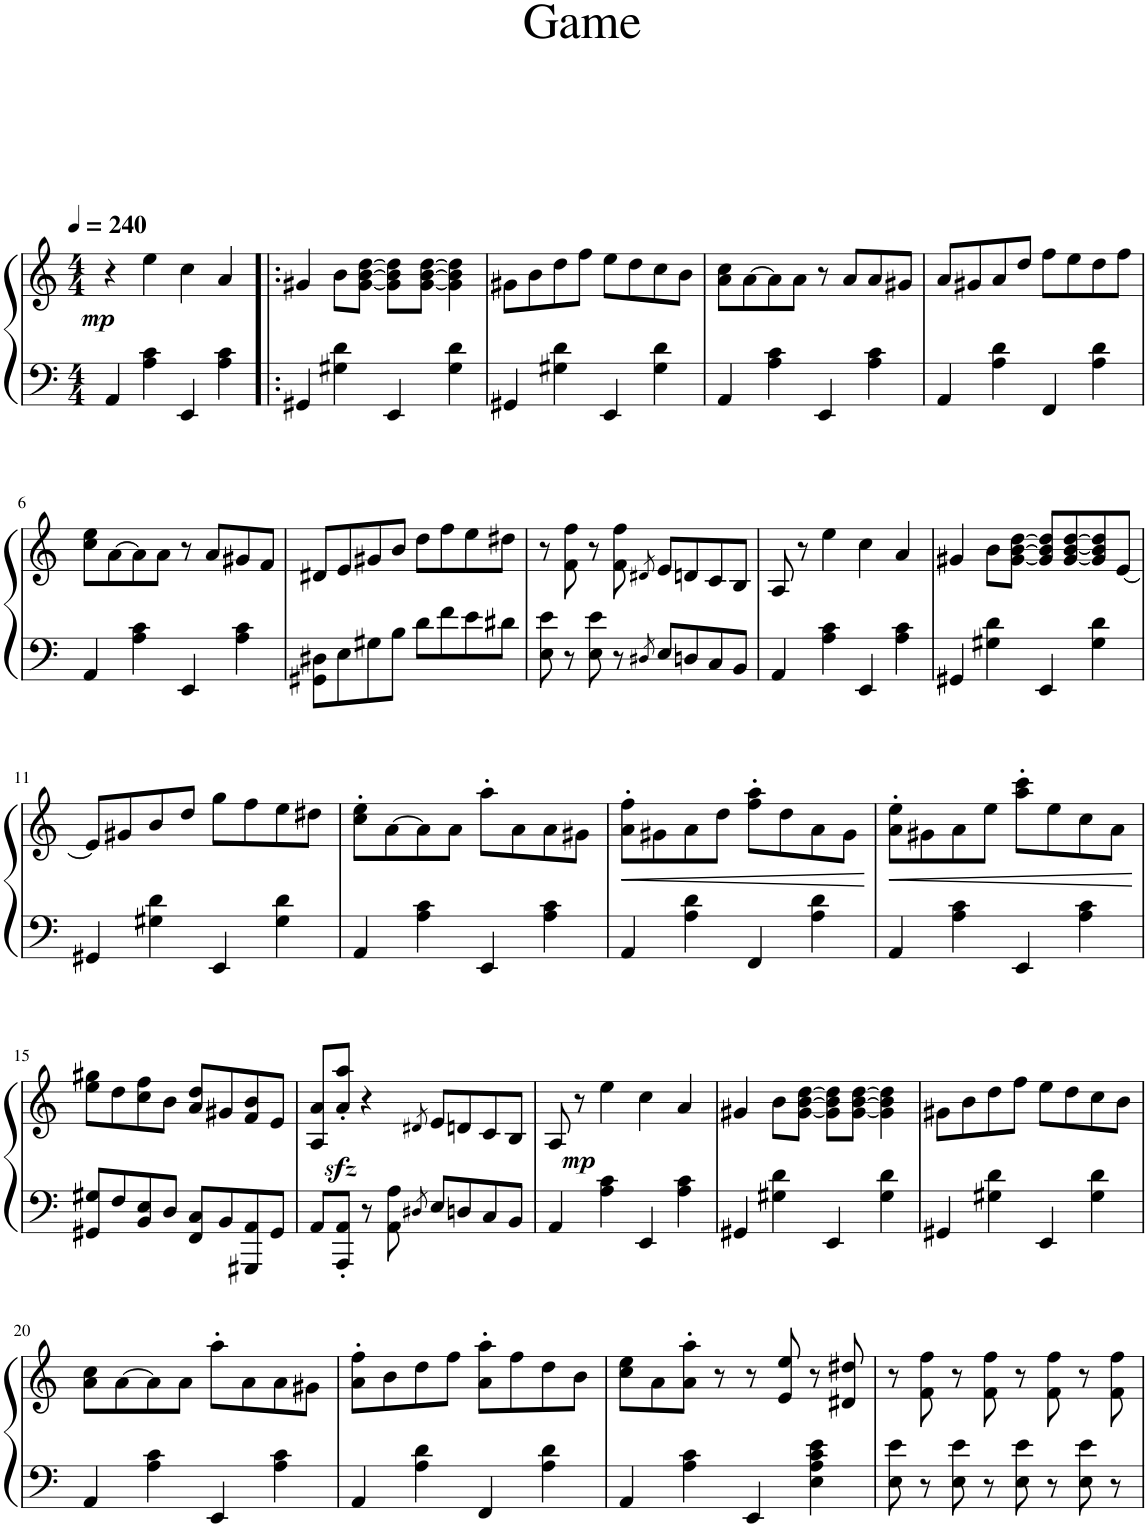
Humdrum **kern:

**kern	**kern	**dynam
*part1	*part1	*part1
*staff2	*staff1	*staff1/2
*I"피아노	*	*
*clefF4	*clefG2	*
*k[]	*k[]	*
*M4/4	*M4/4	*
*MM240	*MM240	*
=1	=1	=1
!	!	!LO:DY:b
4AA/	4r	mp
4A\ 4c\	4ee\	.
4EE/	4cc\	.
4A\ 4c\	4a/	.
=2!|:	=2!|:	=2!|:
4GG#X/	4g#X/	.
4G#X\ 4d\	8b\L	.
.	[8g#\ [8b\ [8dd\J	.
4EE/	8g#\] 8b\] 8dd\]L	.
.	[8g#\ [8b\ [8dd\J	.
4G#\ 4d\	4g#\] 4b\] 4dd\]	.
=3	=3	=3
4GG#X/	8g#X\L	.
.	8b\	.
4G#X\ 4d\	8dd\	.
.	8ff\J	.
4EE/	8ee\L	.
.	8dd\	.
4G#\ 4d\	8cc\	.
.	8b\J	.
=4	=4	=4
4AA/	8a\ 8cc\L	.
.	[8a\	.
4A\ 4c\	8a\]	.
.	8a\J	.
4EE/	8r	.
.	8a/L	.
4A\ 4c\	8a/	.
.	8g#X/J	.
=5	=5	=5
4AA/	8a/L	.
.	8g#X/	.
4A\ 4d\	8a/	.
.	8dd/J	.
4FF/	8ff\L	.
.	8ee\	.
4A\ 4d\	8dd\	.
.	8ff\J	.
!!LO:LB:g=z
=6	=6	=6
4AA/	8cc\ 8ee\L	.
.	[8a\	.
4A\ 4c\	8a\]	.
.	8a\J	.
4EE/	8r	.
.	8a/L	.
4A\ 4c\	8g#X/	.
.	8f/J	.
=7	=7	=7
8GG#X\ 8D#X\L	8d#X/L	.
8E\	8e/	.
8G#X\	8g#X/	.
8B\J	8b/J	.
8d\L	8dd\L	.
8f\	8ff\	.
8e\	8ee\	.
8d#X\J	8dd#X\J	.
=8	=8	=8
8E\ 8e\	8r	.
8r	8f\ 8ff\	.
8E\ 8e\	8r	.
8r	8f\ 8ff\	.
8qD#X/	8qd#X/	.
8E/L	8e/L	.
8Dn/	8dn/	.
8C/	8c/	.
8BB/J	8B/J	.
=9	=9	=9
4AA/	8A/	.
.	8r	.
4A\ 4c\	4ee\	.
4EE/	4cc\	.
4A\ 4c\	4a/	.
=10	=10	=10
4GG#X/	4g#X/	.
4G#X\ 4d\	8b\L	.
.	[8g#\ [8b\ [8dd\J	.
4EE/	8g#/] 8b/] 8dd/]L	.
.	[8g#/ [8b/ [8dd/	.
4G#\ 4d\	8g#/] 8b/] 8dd/]	.
.	[8e/J	.
!!LO:LB:g=z
=11	=11	=11
4GG#X/	8e/L]	.
.	8g#X/	.
4G#X\ 4d\	8b/	.
.	8dd/J	.
4EE/	8gg\L	.
.	8ff\	.
4G#\ 4d\	8ee\	.
.	8dd#X\J	.
=12	=12	=12
4AA/	8cc\' 8ee\'L	.
.	[8a\	.
4A\ 4c\	8a\]	.
.	8a\J	.
4EE/	8aa'\L	.
.	8a\	.
4A\ 4c\	8a\	.
.	8g#X\J	.
=13	=13	=13
!	!	!LO:HP:b
4AA/	8a\' 8ff\'L	<
.	8g#X\	.
4A\ 4d\	8a\	.
.	8dd\J	.
4FF/	8ff\' 8aa\'L	.
.	8dd\	.
4A\ 4d\	8a\	.
.	8g#\J	.
.	.	[
=14	=14	=14
!	!	!LO:HP:b
4AA/	8a\' 8ee\'L	<
.	8g#X\	.
4A\ 4c\	8a\	.
.	8ee\J	.
4EE/	8aa\' 8ccc\'L	.
.	8ee\	.
4A\ 4c\	8cc\	.
.	8a\J	.
.	.	[
!!LO:LB:g=z
=15	=15	=15
8GG#X/ 8G#X/L	8ee\ 8gg#X\L	.
8F/	8dd\	.
8BB/ 8E/	8cc\ 8ff\	.
8D/J	8b\J	.
8FF/ 8C/L	8a/ 8dd/L	.
8BB/	8g#X/	.
8GGG#X/ 8AA/	8f/ 8b/	.
8GG#/J	8e/J	.
=16	=16	=16
8AA/L	8A/ 8a/L	.
8AAA/' 8AA/'J	8a/zz<' 8aa/zz<'J	.
8r	4r	.
8AA\ 8A\	.	.
8qD#X/	8qd#X/	.
8E/L	8e/L	.
8Dn/	8dn/	.
8C/	8c/	.
8BB/J	8B/J	.
=17	=17	=17
4AA/	8A/	.
!	!	!LO:DY:b
.	8r	mp
4A\ 4c\	4ee\	.
4EE/	4cc\	.
4A\ 4c\	4a/	.
=18	=18	=18
4GG#X/	4g#X/	.
4G#X\ 4d\	8b\L	.
.	[8g#\ [8b\ [8dd\J	.
4EE/	8g#\] 8b\] 8dd\]L	.
.	[8g#\ [8b\ [8dd\J	.
4G#\ 4d\	4g#\] 4b\] 4dd\]	.
=19	=19	=19
4GG#X/	8g#X\L	.
.	8b\	.
4G#X\ 4d\	8dd\	.
.	8ff\J	.
4EE/	8ee\L	.
.	8dd\	.
4G#\ 4d\	8cc\	.
.	8b\J	.
!!LO:LB:g=z
=20	=20	=20
4AA/	8a\ 8cc\L	.
.	[8a\	.
4A\ 4c\	8a\]	.
.	8a\J	.
4EE/	8aa'\L	.
.	8a\	.
4A\ 4c\	8a\	.
.	8g#X\J	.
=21	=21	=21
4AA/	8a\' 8ff\'L	.
.	8b\	.
4A\ 4d\	8dd\	.
.	8ff\J	.
4FF/	8a\' 8aa\'L	.
.	8ff\	.
4A\ 4d\	8dd\	.
.	8b\J	.
=22	=22	=22
4AA/	8cc\ 8ee\L	.
.	8a\	.
4A\ 4c\	8a\' 8aa\'J	.
.	8r	.
4EE/	8r	.
.	8e/ 8ee/	.
4E\ 4A\ 4c\ 4e\	8r	.
.	8d#X/ 8dd#X/	.
=23	=23	=23
8E\ 8e\	8r	.
8r	8f\ 8ff\	.
8E\ 8e\	8r	.
8r	8f\ 8ff\	.
8E\ 8e\	8r	.
8r	8f\ 8ff\	.
8E\ 8e\	8r	.
8r	8f\ 8ff\	.
=	=	=
*-	*-	*-
